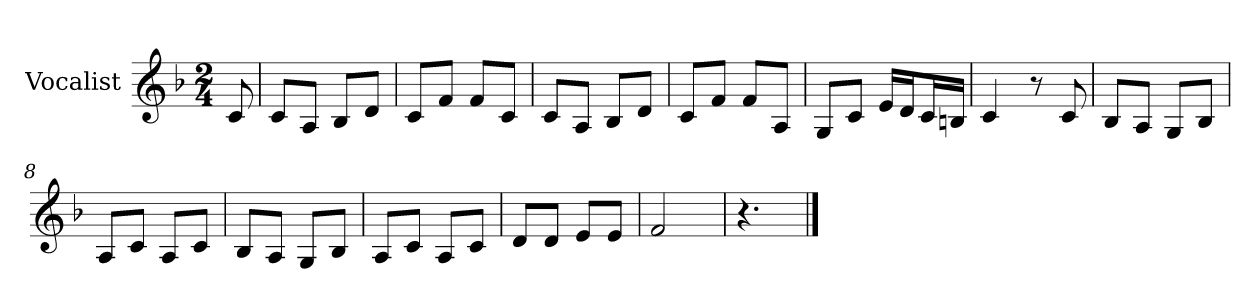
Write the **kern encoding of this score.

**kern
*part1
*staff1
*I"Vocalist
*k[b-]
*F:
*M2/4
=
8c
=1
8cL
8AJ
8B-L
8dJ
=2
8cL
8fJ
8fL
8cJ
=3
8cL
8AJ
8B-L
8dJ
=4
8cL
8fJ
8fL
8AJ
=5
8GL
8cJ
16eLL
16dJ
16cL
16BnJJ
=6
4c
8r
8c
=7
8B-L
8AJ
8GL
8B-J
=8
8AL
8cJ
8AL
8cJ
=9
8B-L
8AJ
8GL
8B-J
=10
8AL
8cJ
8AL
8cJ
=11
8dL
8dJ
8eL
8eJ
=12
2f
=13
4.r
==
*-
